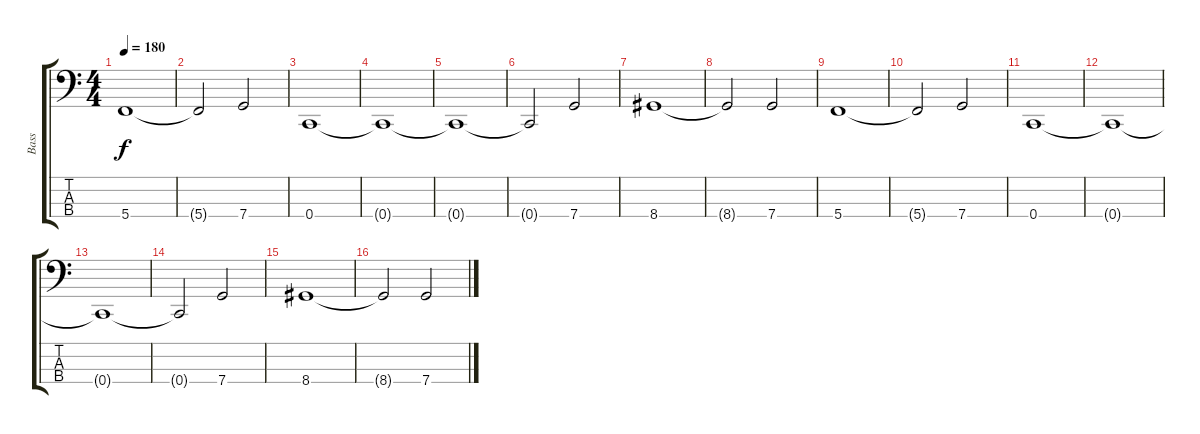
\track ("Bass" "Bass") {instrument electricbasspick}
\staff {score tabs}
\tuning (F2 C2 G1 C1) {hide}
\ts (4 4)
\tempo 180
\clef f4
\ks c
5.4.1{dy f} |
5.4{t}.2 7.4.2 |
0.4.1 |
0.4{t}.1 |
0.4{t}.1 |
0.4{t}.2 7.4.2 |
8.4.1 |
8.4{t}.2 7.4.2 |
5.4.1 |
5.4{t}.2 7.4.2 |
0.4.1 |
0.4{t}.1 |
0.4{t}.1 |
0.4{t}.2 7.4.2 |
8.4.1 |
8.4{t}.2 7.4.2
